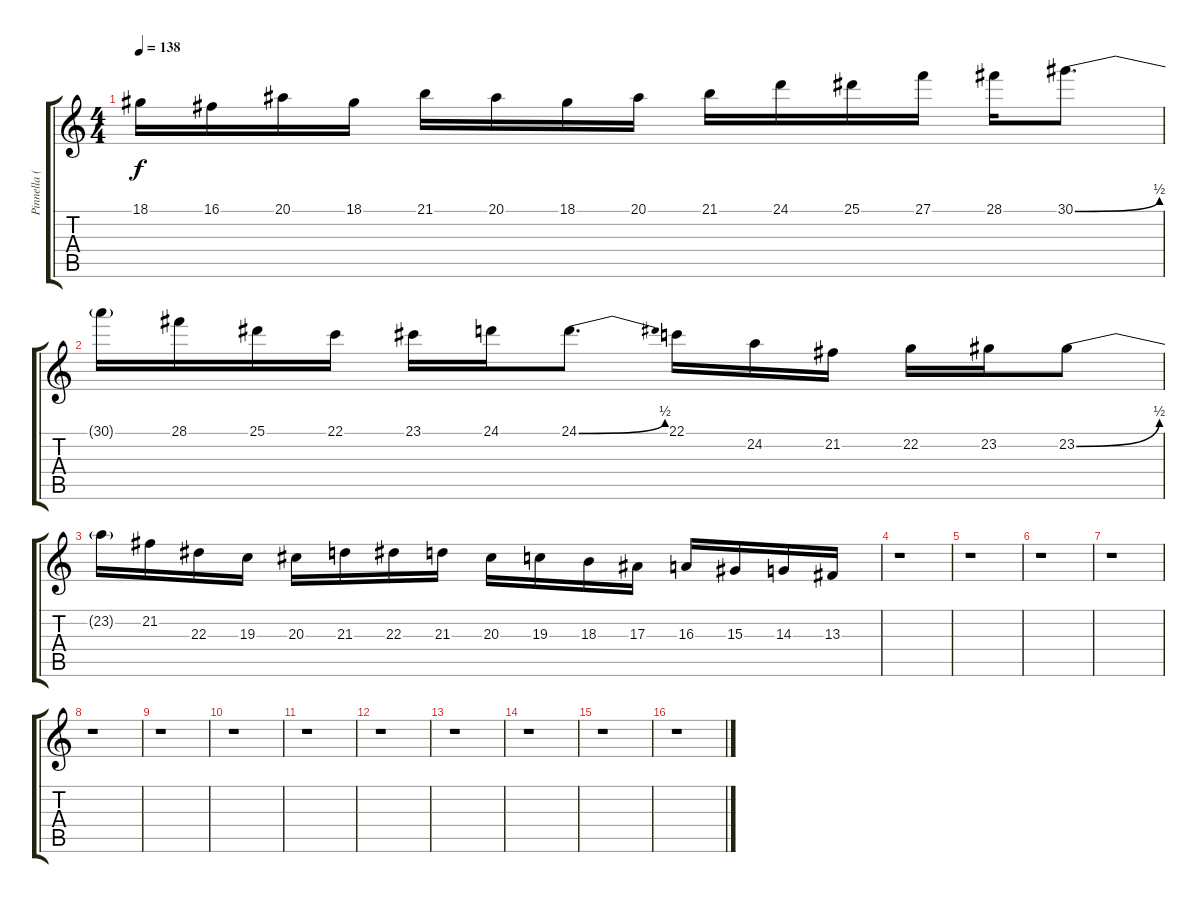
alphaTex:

\track ("Pinnella (solos)" "Pinnella (") {instrument lead2sawtooth}
\staff {score tabs}
\tuning (D4 A3 F3 C3 G2 D2) {hide}
\ts (4 4)
\tempo 138
\clef g2
\ks c
18.1.16{dy f} 16.1.16 20.1.16 18.1.16 21.1.16 20.1.16 18.1.16 20.1.16 21.1.16 24.1.16 25.1.16 27.1.16 28.1.16 30.1{be (bend 0 0 60 2)}.8{d} |
30.1{t}.16 28.1.16 25.1.16 22.1.16 23.1.16 24.1.16 24.1{be (bend 0 0 60 2)}.8{d} 22.1.16 24.2.16 21.2.16 22.2.16 23.2.16 23.2{be (bend 0 0 60 2)}.8 |
23.2{t}.16 21.2.16 22.3.16 19.3.16 20.3.16 21.3.16 22.3.16 21.3.16 20.3.16 19.3.16 18.3.16 17.3.16 16.3.16 15.3.16 14.3.16 13.3.16 |
r.1 |
r.1 |
r.1 |
r.1 |
r.1 |
r.1 |
r.1 |
r.1 |
r.1 |
r.1 |
r.1 |
r.1 |
r.1
